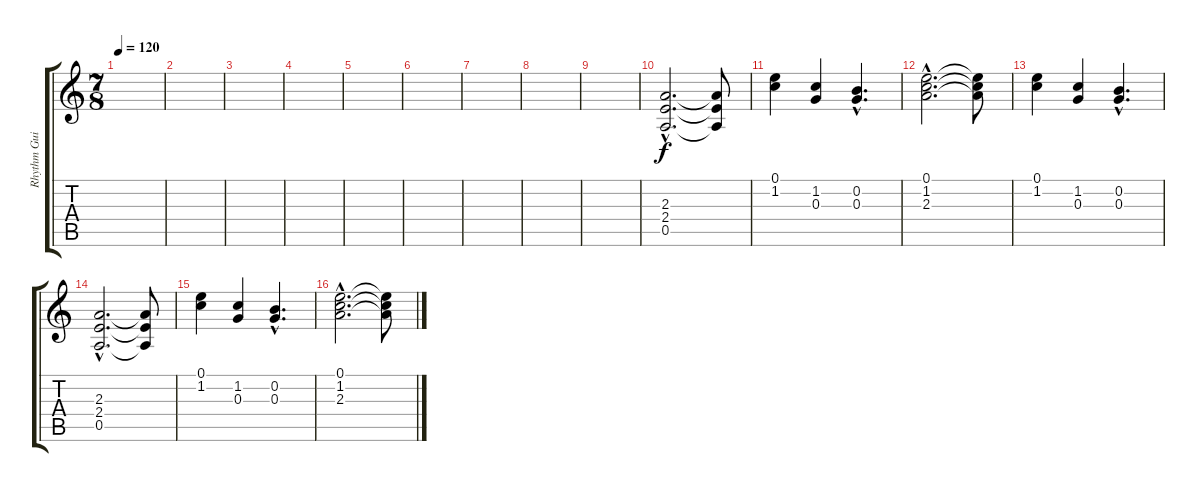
\track ("Rhythm Guitar" "Rhythm Gui") {instrument distortionguitar}
\staff {score tabs}
\tuning (E4 B3 G3 D3 A2 E2) {hide}
\ts (7 8)
\tempo 120
\clef g2
\ks c
|
|
|
|
|
|
|
|
|
(2.3{hac} 2.4{hac} 0.5{hac}).2{d instrument distortionguitar} (2.3{t} 2.4{t} 0.5{t}).8 |
(0.1 1.2).4 (1.2 0.3).4 (0.2{hac} 0.3{hac}).4{d} |
(0.1{hac} 1.2{hac} 2.3{hac}).2{d} (0.1{t} 1.2{t} 2.3{t}).8 |
(0.1 1.2).4 (1.2 0.3).4 (0.2{hac} 0.3{hac}).4{d} |
(2.3{hac} 2.4{hac} 0.5{hac}).2{d instrument distortionguitar} (2.3{t} 2.4{t} 0.5{t}).8 |
(0.1 1.2).4 (1.2 0.3).4 (0.2{hac} 0.3{hac}).4{d} |
(0.1{hac} 1.2{hac} 2.3{hac}).2{d} (0.1{t} 1.2{t} 2.3{t}).8
